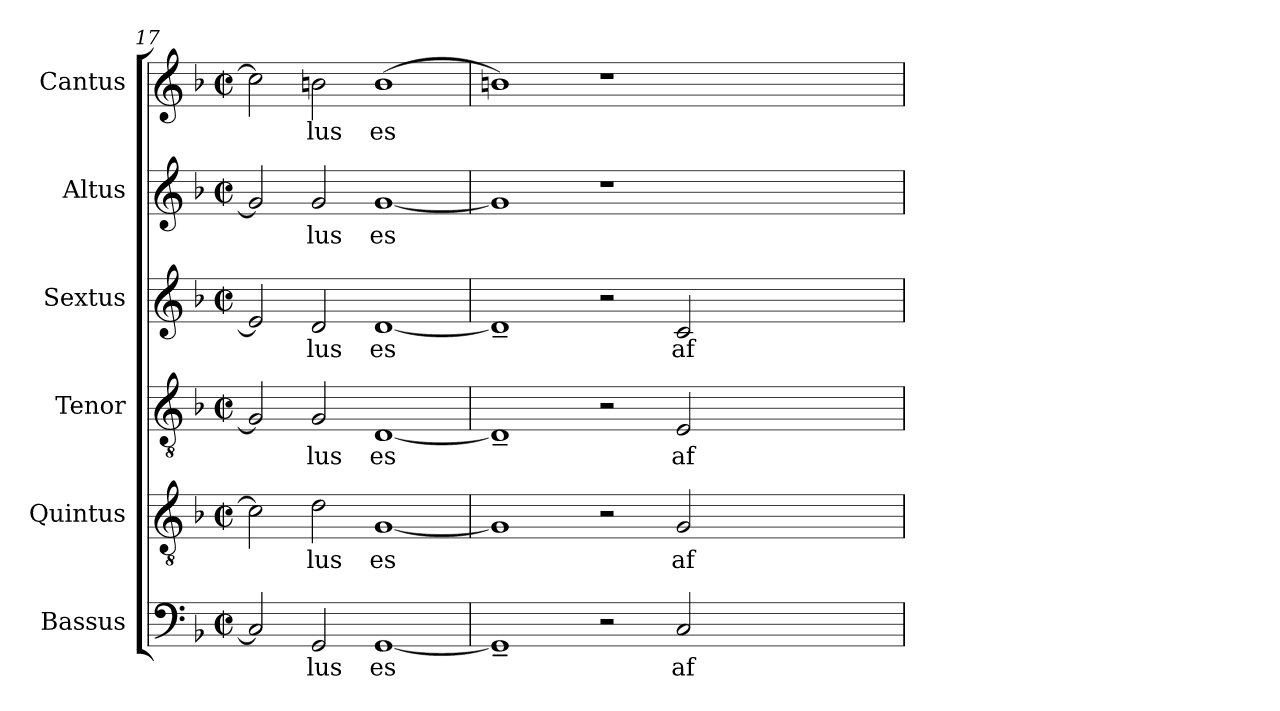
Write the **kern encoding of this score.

**kern	**text	**kern	**text	**kern	**text	**kern	**text	**kern	**text	**kern	**text
*part6	*part6	*part5	*part5	*part4	*part4	*part3	*part3	*part2	*part2	*part1	*part1
*staff6	*staff6	*staff5	*staff5	*staff4	*staff4	*staff3	*staff3	*staff2	*staff2	*staff1	*staff1
*I"Bassus	*	*I"Quintus	*	*I"Tenor	*	*I"Sextus	*	*I"Altus	*	*I"Cantus	*
*clefF4	*	*clefGv2	*	*clefGv2	*	*clefG2	*	*clefG2	*	*clefG2	*
*k[b-]	*	*k[b-]	*	*k[b-]	*	*k[b-]	*	*k[b-]	*	*k[b-]	*
*F:	*	*F:	*	*F:	*	*F:	*	*F:	*	*F:	*
*M2/2	*	*M2/2	*	*M2/2	*	*M2/2	*	*M2/2	*	*M2/2	*
*met(c|)	*	*met(c|)	*	*met(c|)	*	*met(c|)	*	*met(c|)	*	*met(c|)	*
=17	=17	=17	=17	=17	=17	=17	=17	=17	=17	=17	=17
2C/]	.	2c\]	.	2G/]	.	2e/]	.	2g/]	.	2cc\]	.
!	!LO:LY:b:cj	!	!LO:LY:b:cj	!	!LO:LY:b:cj	!	!LO:LY:b:cj	!	!LO:LY:b:cj	!	!LO:LY:b:cj
2GG/	-lus	2d\	lus	2G/	-lus	2d/	lus	2g/	lus	2bn\	-lus
!	!LO:LY:b:cj	!	!LO:LY:b:cj	!	!LO:LY:b:cj	!	!LO:LY:b:cj	!	!LO:LY:b:cj	!	!LO:LY:b:cj
[>1GG	es	[>1G	es	[>1D	es	[>1d	es	[>1g	es	(>1b	es
!!LO:LB:g=z
=18	=18	=18	=18	=18	=18	=18	=18	=18	=18	=18	=18
*^	*	*	*	*	*	*^	*	*^	*	*	*
1GG~<]	32ryy	.	1G]	.	1D~<]	.	1d~<]	32ryy	.	1g]	64ryy	.	1bn)	.
.	.	.	.	.	.	.	.	.	.	.	1ryy	.	.	.
.	1ryy	.	.	.	.	.	.	1ryy	.	.	.	.	.	.
!	!	!	!	!	!	!	!	!	!	!LO:N:vis=1	!	!	!LO:N:vis=1	!
2r	.	.	2r	.	2r	.	2r	.	.	0r	.	.	0r	.
.	.	.	.	.	.	.	.	.	.	.	1ryy	.	.	.
.	1ryy	.	.	.	.	.	.	1ryy	.	.	.	.	.	.
!	!	!LO:LY:b:cj	!	!LO:LY:b:cj	!	!LO:LY:b:cj	!	!	!LO:LY:b:cj	!	!	!	!	!
2C/	.	af	2G/	af	2E/	af	2c/	.	af	.	.	.	.	.
1ryy	.	.	1ryy	.	1ryy	.	1ryy	.	.	.	.	.	.	.
.	.	.	.	.	.	.	.	.	.	.	2ryy	.	.	.
.	2ryy	.	.	.	.	.	.	2ryy	.	.	.	.	.	.
.	.	.	.	.	.	.	.	.	.	.	4ryy	.	.	.
.	4...ryy	.	.	.	.	.	.	4...ryy	.	.	.	.	.	.
.	.	.	.	.	.	.	.	.	.	.	8...ryy	.	.	.
*	*	*	*	*	*	*	*v	*v	*	*	*	*	*	*
*v	*v	*	*	*	*	*	*	*	*v	*v	*	*	*
=	=	=	=	=	=	=	=	=	=	=	=
*-	*-	*-	*-	*-	*-	*-	*-	*-	*-	*-	*-
